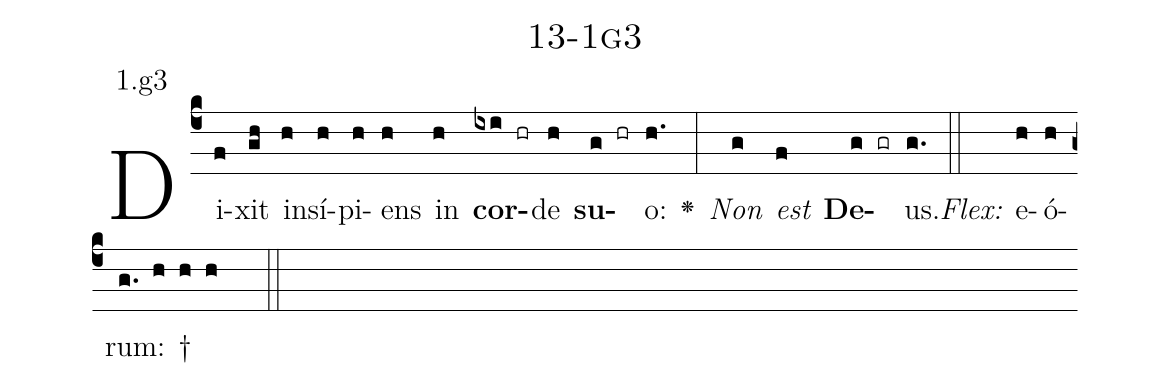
name: 13-1g3;
annotation: 1.g3;
%%
(c4)Di(f)xit(gh) in(h)sí(h)pi(h)ens(h) in(h) <b>cor</b>(ixi hr)de(h) <b>su</b>(g hr)o:(h.) <v>\greheightstar</v>(:) <i>Non</i>(g) <i>est</i>(f) <b>De</b>(g gr)us.(g.) (::)
<i>Flex:</i>()  e(h)ó(h)rum: †(g. h h h  ::)

%E(h) u(h) o(g) u(f) a(g) e.(g.) (::)
